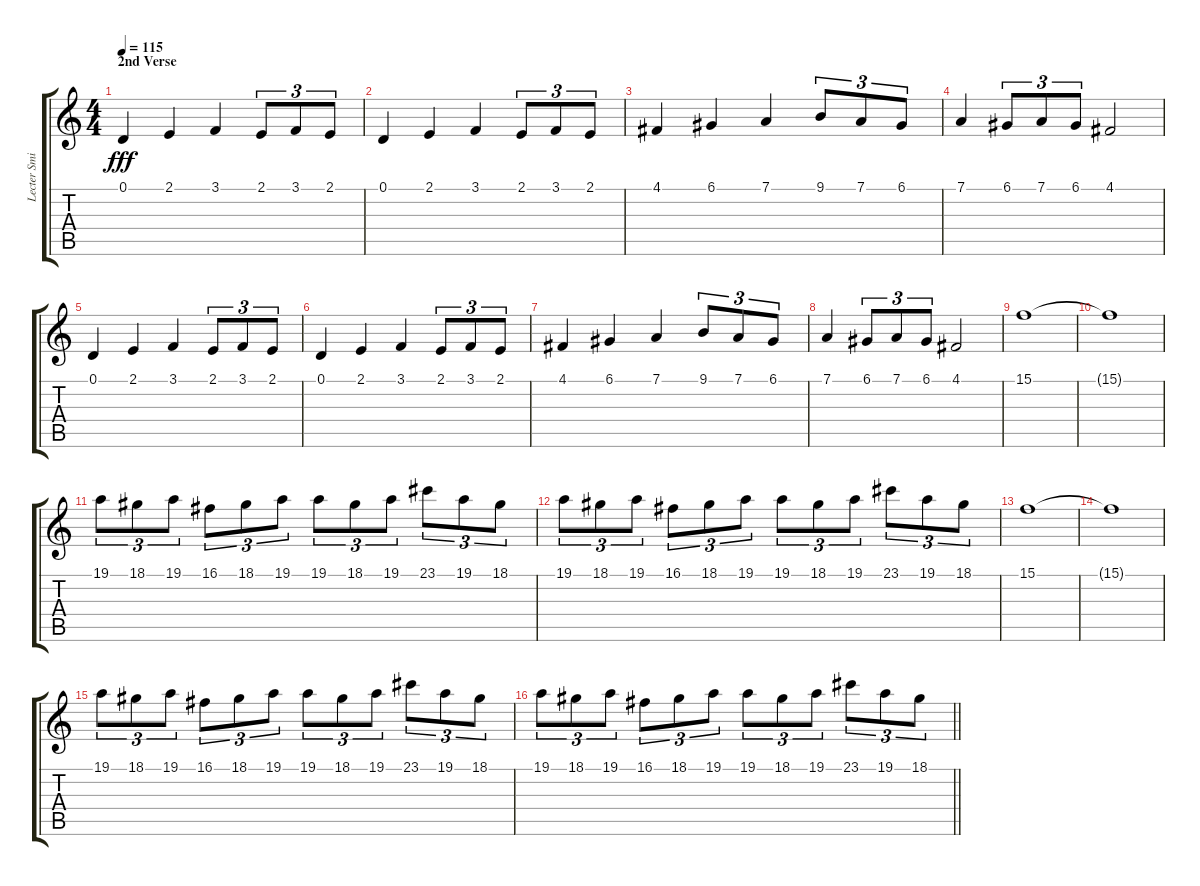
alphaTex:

\track ("Lecter Smith" "Lecter Smi") {instrument tremolostrings}
\staff {score tabs}
\tuning (D4 A3 F3 C3 G2 D2) {hide}
\ts (4 4)
\section ("" "2nd Verse")
\tempo 115
\clef g2
\ks c
0.1.4{dy fff} 2.1.4 3.1.4 2.1.8{tu (3 2)} 3.1.8{tu (3 2)} 2.1.8{tu (3 2)} |
0.1.4 2.1.4 3.1.4 2.1.8{tu (3 2)} 3.1.8{tu (3 2)} 2.1.8{tu (3 2)} |
4.1.4 6.1.4 7.1.4 9.1.8{tu (3 2)} 7.1.8{tu (3 2)} 6.1.8{tu (3 2)} |
7.1.4 6.1.8{tu (3 2)} 7.1.8{tu (3 2)} 6.1.8{tu (3 2)} 4.1.2 |
0.1.4 2.1.4 3.1.4 2.1.8{tu (3 2)} 3.1.8{tu (3 2)} 2.1.8{tu (3 2)} |
0.1.4 2.1.4 3.1.4 2.1.8{tu (3 2)} 3.1.8{tu (3 2)} 2.1.8{tu (3 2)} |
4.1.4 6.1.4 7.1.4 9.1.8{tu (3 2)} 7.1.8{tu (3 2)} 6.1.8{tu (3 2)} |
7.1.4 6.1.8{tu (3 2)} 7.1.8{tu (3 2)} 6.1.8{tu (3 2)} 4.1.2 |
15.1.1 |
15.1{t}.1 |
19.1.8{tu (3 2)} 18.1.8{tu (3 2)} 19.1.8{tu (3 2)} 16.1.8{tu (3 2)} 18.1.8{tu (3 2)} 19.1.8{tu (3 2)} 19.1.8{tu (3 2)} 18.1.8{tu (3 2)} 19.1.8{tu (3 2)} 23.1.8{tu (3 2)} 19.1.8{tu (3 2)} 18.1.8{tu (3 2)} |
19.1.8{tu (3 2)} 18.1.8{tu (3 2)} 19.1.8{tu (3 2)} 16.1.8{tu (3 2)} 18.1.8{tu (3 2)} 19.1.8{tu (3 2)} 19.1.8{tu (3 2)} 18.1.8{tu (3 2)} 19.1.8{tu (3 2)} 23.1.8{tu (3 2)} 19.1.8{tu (3 2)} 18.1.8{tu (3 2)} |
15.1.1 |
15.1{t}.1 |
19.1.8{tu (3 2)} 18.1.8{tu (3 2)} 19.1.8{tu (3 2)} 16.1.8{tu (3 2)} 18.1.8{tu (3 2)} 19.1.8{tu (3 2)} 19.1.8{tu (3 2)} 18.1.8{tu (3 2)} 19.1.8{tu (3 2)} 23.1.8{tu (3 2)} 19.1.8{tu (3 2)} 18.1.8{tu (3 2)} |
\barLineRight lightlight
19.1.8{tu (3 2)} 18.1.8{tu (3 2)} 19.1.8{tu (3 2)} 16.1.8{tu (3 2)} 18.1.8{tu (3 2)} 19.1.8{tu (3 2)} 19.1.8{tu (3 2)} 18.1.8{tu (3 2)} 19.1.8{tu (3 2)} 23.1.8{tu (3 2)} 19.1.8{tu (3 2)} 18.1.8{tu (3 2)}
